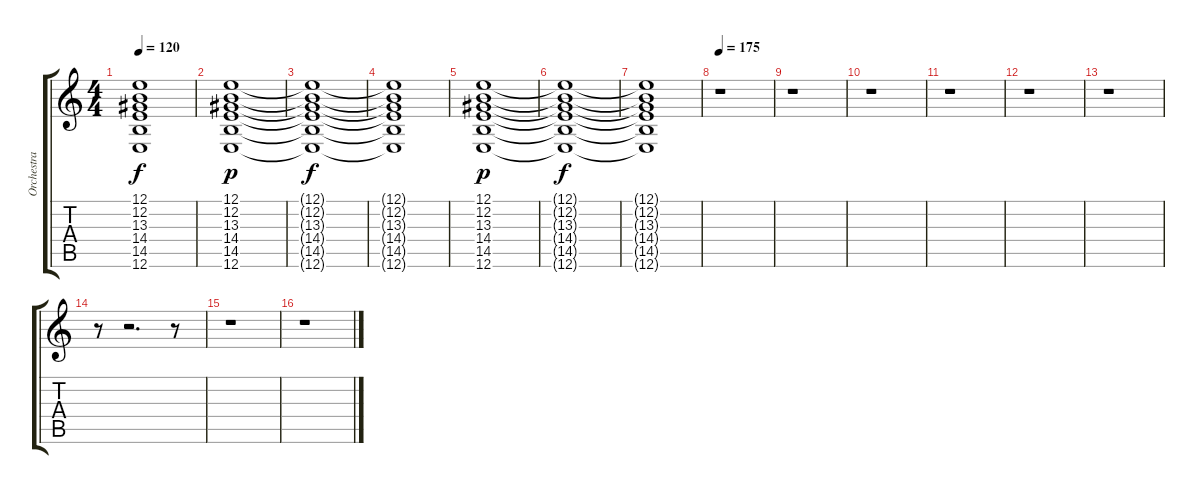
\track ("Orchestra" "Orchestra") {instrument stringensemble1}
\staff {score tabs}
\tuning (E4 B3 G3 D3 A2 E2) {hide}
\ts (4 4)
\tempo 120
\clef g2
\ks c
(12.1{t} 12.2{t} 13.3{t} 14.4{t} 14.5{t} 12.6{t}).1{dy f} |
(12.1 12.2 13.3 14.4 14.5 12.6).1{dy p} |
(12.1{t} 12.2{t} 13.3{t} 14.4{t} 14.5{t} 12.6{t}).1{dy f} |
(12.1{t} 12.2{t} 13.3{t} 14.4{t} 14.5{t} 12.6{t}).1 |
(12.1 12.2 13.3 14.4 14.5 12.6).1{dy p} |
(12.1{t} 12.2{t} 13.3{t} 14.4{t} 14.5{t} 12.6{t}).1{dy f} |
(12.1{t} 12.2{t} 13.3{t} 14.4{t} 14.5{t} 12.6{t}).1 |
\tempo 175
r.1 |
r.1 |
r.1 |
r.1 |
r.1 |
r.1 |
r.8 r.2{d} r.8 |
r.1 |
r.1
